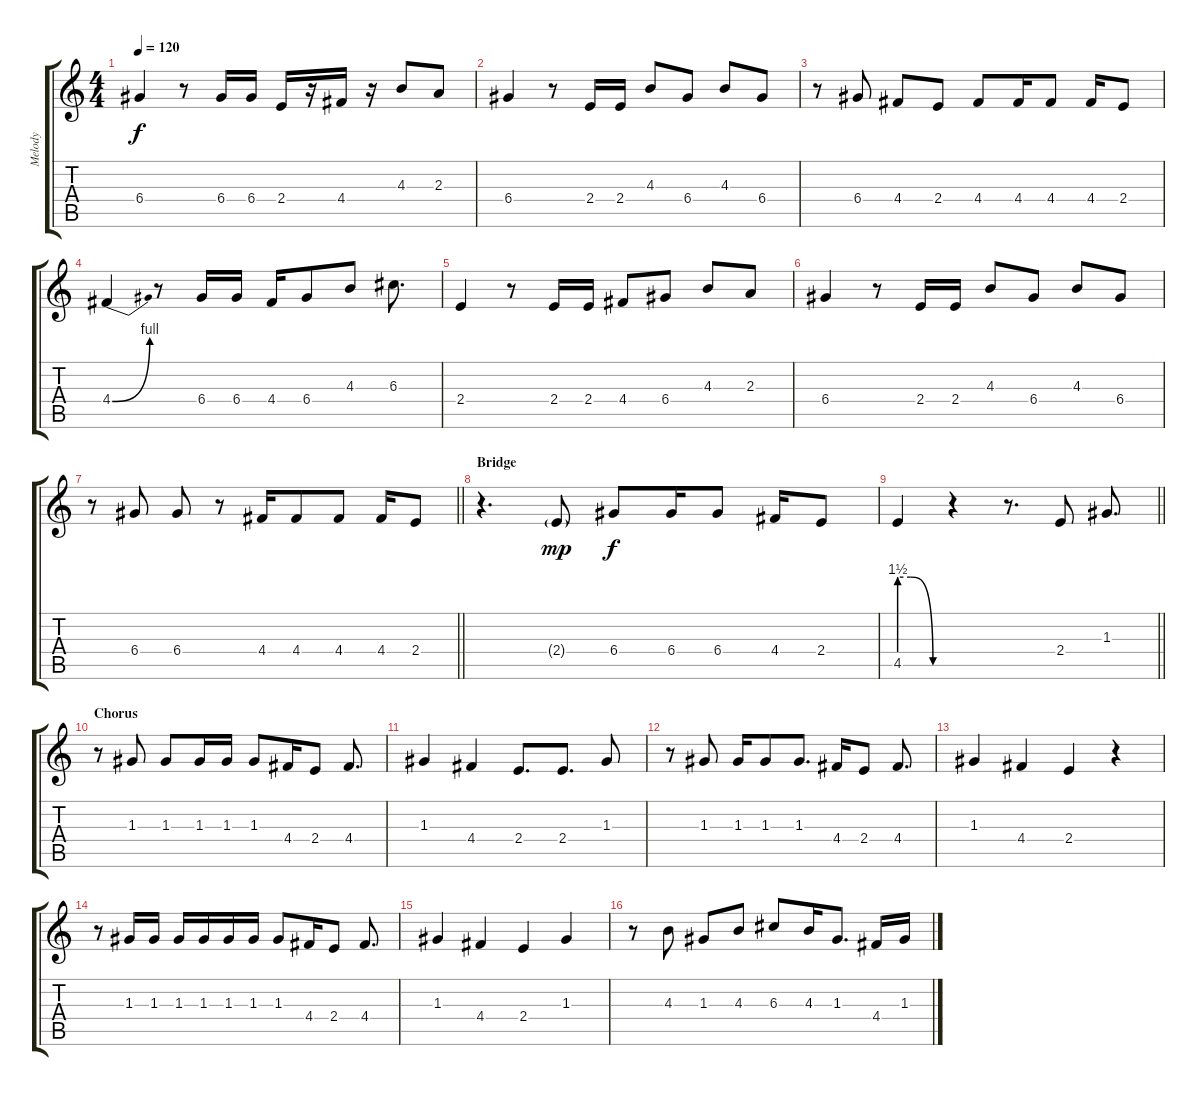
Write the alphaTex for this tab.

\track ("Melody" "Melody") {instrument flute}
\staff {score tabs}
\tuning (E5 B4 G4 D4 A3 E3) {hide}
\ts (4 4)
\tempo 120
\clef g2
\ks c
6.4.4{dy f} r.8 6.4.16 6.4.16 2.4.16 r.16 4.4.16 r.16 4.3.8 2.3.8 |
6.4.4 r.8 2.4.16 2.4.16 4.3.8 6.4.8 4.3.8 6.4.8 |
r.8 6.4.8 4.4.8 2.4.8 4.4.8 4.4.16 4.4.8 4.4.16 2.4.8 |
4.4{be (bend 0 0 60 4)}.4 r.8 6.4.16 6.4.16 4.4.16 6.4.8 4.3.8 6.3.8{d} |
2.4.4 r.8 2.4.16 2.4.16 4.4.8 6.4.8 4.3.8 2.3.8 |
6.4.4 r.8 2.4.16 2.4.16 4.3.8 6.4.8 4.3.8 6.4.8 |
\barLineRight lightlight
r.8 6.4.8 6.4.8 r.8 4.4.16 4.4.8 4.4.8 4.4.16 2.4.8 |
\section ("" "Bridge")
r.4{d} 2.4{g}.8{dy mp} 6.4.8{dy f} 6.4.16 6.4.8 4.4.16 2.4.8 |
\barLineRight lightlight
4.5{be (custom 0 6 15 6 45 0 60 0)}.4 r.4 r.8{d} 2.4.8 1.3.8{d} |
\section ("" "Chorus")
r.8 1.3.8 1.3.8 1.3.16 1.3.16 1.3.8 4.4.16 2.4.8 4.4.8{d} |
1.3.4 4.4.4 2.4.8{d} 2.4.8{d} 1.3.8 |
r.8 1.3.8 1.3.16 1.3.8 1.3.8{d} 4.4.16 2.4.8 4.4.8{d} |
1.3.4 4.4.4 2.4.4 r.4 |
r.8 1.3.16 1.3.16 1.3.16 1.3.16 1.3.16 1.3.16 1.3.8 4.4.16 2.4.8 4.4.8{d} |
1.3.4 4.4.4 2.4.4 1.3.4 |
r.8 4.3.8 1.3.8 4.3.8 6.3.8 4.3.16 1.3.8{d} 4.4.16 1.3.16
